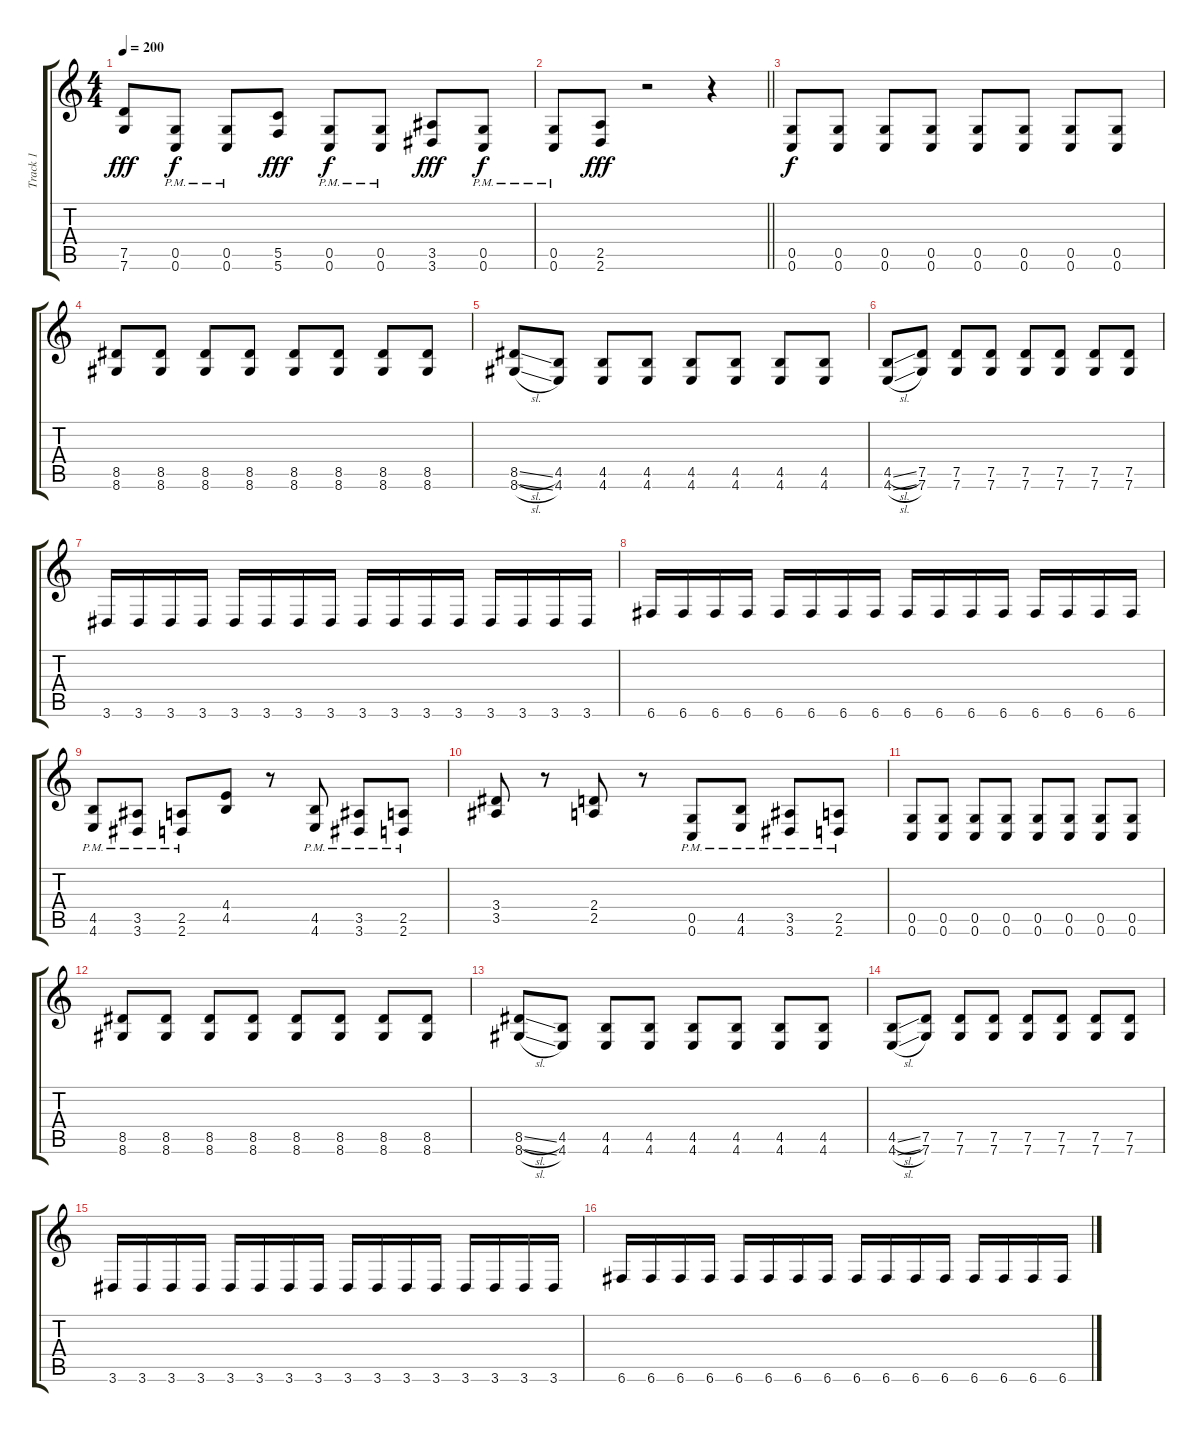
\track ("Track 1" "Track 1") {instrument acousticguitarsteel}
\staff {score tabs}
\tuning (D4 A3 F3 C3 G2 C2) {hide}
\ts (4 4)
\tempo 200
\clef g2
\ks c
(7.5 7.6).8{dy fff} (0.5{pm} 0.6{pm}).8{dy f} (0.5{pm} 0.6{pm}).8 (5.5 5.6).8{dy fff} (0.5{pm} 0.6{pm}).8{dy f} (0.5{pm} 0.6{pm}).8 (3.5 3.6).8{dy fff} (0.5{pm} 0.6{pm}).8{dy f} |
\barLineRight lightlight
(0.5{pm} 0.6{pm}).8 (2.5 2.6).8{dy fff} r.2 r.4 |
(0.5 0.6).8{dy f} (0.5 0.6).8 (0.5 0.6).8 (0.5 0.6).8 (0.5 0.6).8 (0.5 0.6).8 (0.5 0.6).8 (0.5 0.6).8 |
(8.5 8.6).8 (8.5 8.6).8 (8.5 8.6).8 (8.5 8.6).8 (8.5 8.6).8 (8.5 8.6).8 (8.5 8.6).8 (8.5 8.6).8 |
(8.5{sl} 8.6{sl}).8 (4.5 4.6).8 (4.5 4.6).8 (4.5 4.6).8 (4.5 4.6).8 (4.5 4.6).8 (4.5 4.6).8 (4.5 4.6).8 |
(4.5{sl} 4.6{sl}).8 (7.5 7.6).8 (7.5 7.6).8 (7.5 7.6).8 (7.5 7.6).8 (7.5 7.6).8 (7.5 7.6).8 (7.5 7.6).8 |
3.6.16 3.6.16 3.6.16 3.6.16 3.6.16 3.6.16 3.6.16 3.6.16 3.6.16 3.6.16 3.6.16 3.6.16 3.6.16 3.6.16 3.6.16 3.6.16 |
6.6.16 6.6.16 6.6.16 6.6.16 6.6.16 6.6.16 6.6.16 6.6.16 6.6.16 6.6.16 6.6.16 6.6.16 6.6.16 6.6.16 6.6.16 6.6.16 |
(4.5{pm} 4.6{pm}).8 (3.5{pm} 3.6{pm}).8 (2.5{pm} 2.6{pm}).8 (4.4 4.5).8 r.8 (4.5{pm} 4.6{pm}).8 (3.5{pm} 3.6{pm}).8 (2.5{pm} 2.6{pm}).8 |
(3.4 3.5).8 r.8 (2.4 2.5).8 r.8 (0.5 0.6{pm}).8 (4.5{pm} 4.6{pm}).8 (3.5{pm} 3.6{pm}).8 (2.5{pm} 2.6{pm}).8 |
(0.5 0.6).8 (0.5 0.6).8 (0.5 0.6).8 (0.5 0.6).8 (0.5 0.6).8 (0.5 0.6).8 (0.5 0.6).8 (0.5 0.6).8 |
(8.5 8.6).8 (8.5 8.6).8 (8.5 8.6).8 (8.5 8.6).8 (8.5 8.6).8 (8.5 8.6).8 (8.5 8.6).8 (8.5 8.6).8 |
(8.5{sl} 8.6{sl}).8 (4.5 4.6).8 (4.5 4.6).8 (4.5 4.6).8 (4.5 4.6).8 (4.5 4.6).8 (4.5 4.6).8 (4.5 4.6).8 |
(4.5{sl} 4.6{sl}).8 (7.5 7.6).8 (7.5 7.6).8 (7.5 7.6).8 (7.5 7.6).8 (7.5 7.6).8 (7.5 7.6).8 (7.5 7.6).8 |
3.6.16 3.6.16 3.6.16 3.6.16 3.6.16 3.6.16 3.6.16 3.6.16 3.6.16 3.6.16 3.6.16 3.6.16 3.6.16 3.6.16 3.6.16 3.6.16 |
6.6.16 6.6.16 6.6.16 6.6.16 6.6.16 6.6.16 6.6.16 6.6.16 6.6.16 6.6.16 6.6.16 6.6.16 6.6.16 6.6.16 6.6.16 6.6.16
